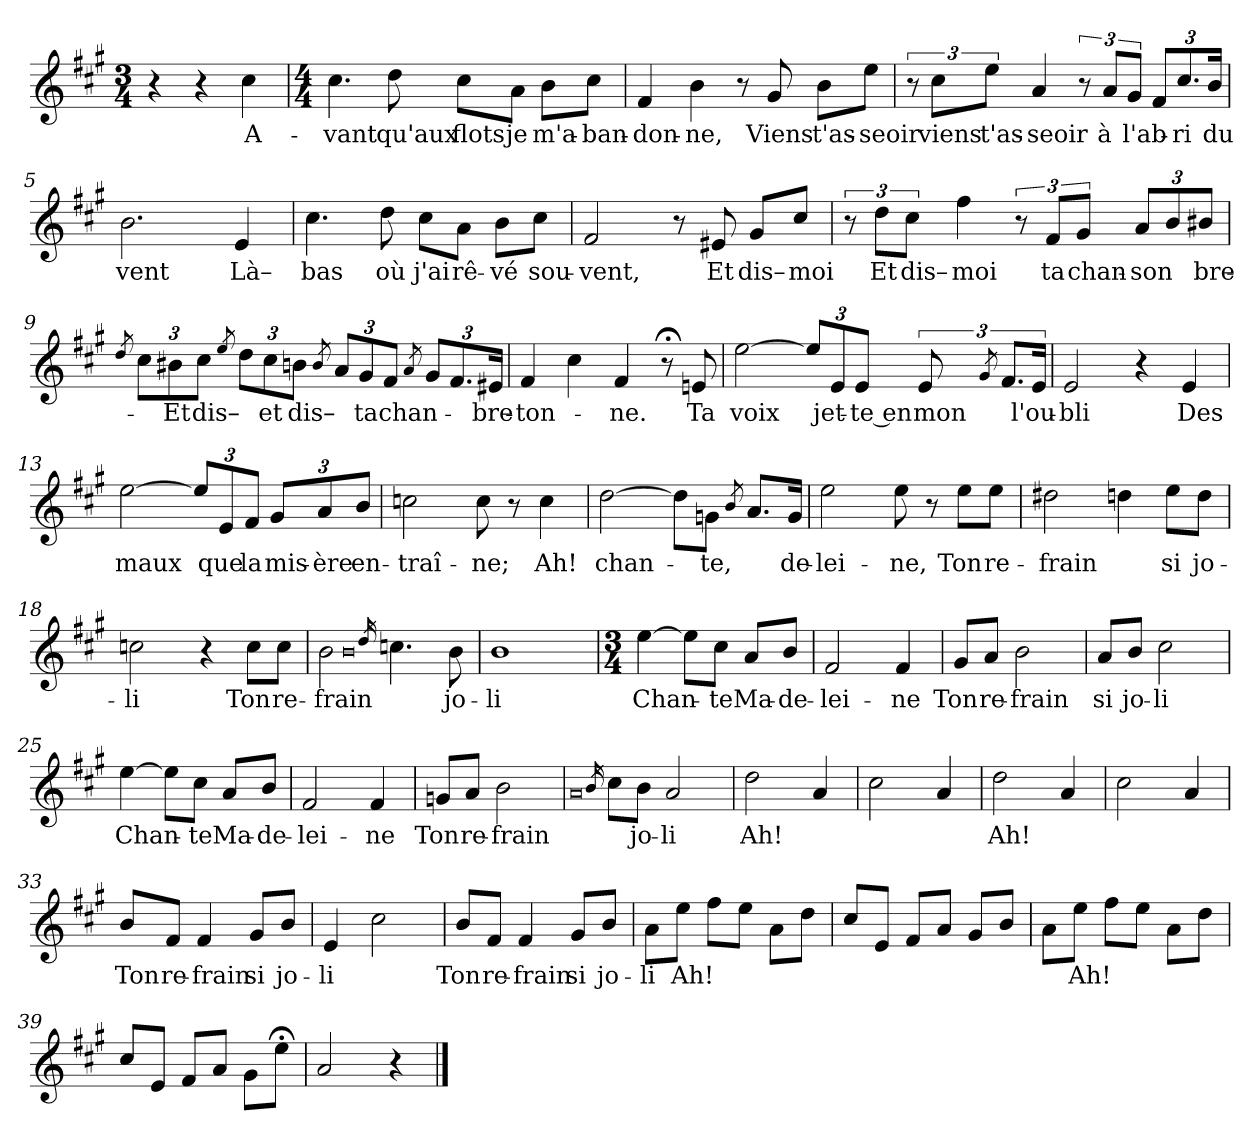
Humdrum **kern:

**kern	**text
*part1	*part1
*staff1	*staff1
*clefG2	*
*k[f#c#g#]	*
*M3/4	*
=1	=1
4r	.
4r	.
!	!LO:LY:b
4cc#\	A-
=2	=2
*M4/4	*
!	!LO:LY:b
4.cc#\	-vant
!	!LO:LY:b
8dd\	qu'aux
!	!LO:LY:b
8cc#\L	flots
!	!LO:LY:b
8a\J	je
!	!LO:LY:b
8b\L	m'a-
!	!LO:LY:b
8cc#\J	-ban-
=3	=3
!	!LO:LY:b
4f#/	-don-
!	!LO:LY:b
4b\	-ne,
8r	.
!	!LO:LY:b
8g#/	Viens
!	!LO:LY:b
8b\L	t'as-
!	!LO:LY:b
8ee\J	-seoir
=4	=4
12r	.
!	!LO:LY:b
12cc#\L	viens
!	!LO:LY:b
12ee\J	t'as-
!	!LO:LY:b
4a/	-seoir
12r	.
!	!LO:LY:b
12a/L	à
!	!LO:LY:b
12g#/J	l'ab-
12f#/L	.
!	!LO:LY:b
12.cc#/	-ri
!	!LO:LY:b
24b/Jk	du
=5	=5
!	!LO:LY:b
2.b\	vent
!	!LO:LY:b
4e/	Là–
!!LO:LB:g=z
=6	=6
!	!LO:LY:b
4.cc#\	bas
!	!LO:LY:b
8dd\	où
!	!LO:LY:b
8cc#\L	j'ai
!	!LO:LY:b
8a\J	rê-
!	!LO:LY:b
8b\L	-vé
!	!LO:LY:b
8cc#\J	sou-
=7	=7
!	!LO:LY:b
2f#/	-vent,
8r	.
!	!LO:LY:b
8e#X/	Et
!	!LO:LY:b
8g#/L	dis–
!	!LO:LY:b
8cc#/J	moi
=8	=8
12r	.
!	!LO:LY:b
12dd\L	Et
!	!LO:LY:b
12cc#\J	dis–
!	!LO:LY:b
4ff#\	moi
12r	.
!	!LO:LY:b
12f#/L	ta
!	!LO:LY:b
12g#/J	chan-
!	!LO:LY:b
12a/L	-son
12b/	.
!	!LO:LY:b
12b#X/J	bre-
!!LO:LB:g=z
=9	=9
8qdd/	.
12cc#\L	.
!	!LO:LY:b
12b#X\	Et
!	!LO:LY:b
12cc#\J	dis–
8qee/	.
12dd\L	.
!	!LO:LY:b
12cc#\	et
!	!LO:LY:b
12bn\J	dis–
8qb/	.
12a/L	.
!	!LO:LY:b
12g#/	ta
!	!LO:LY:b
12f#/J	chan-
8qa/	.
12g#/L	.
12.f#/	.
!	!LO:LY:b
24e#X/Jk	bre-
=10	=10
!	!LO:LY:b
4f#/	-ton-
4cc#\	.
!	!LO:LY:b
4f#/	-ne.
8r;<	.
!	!LO:LY:b
8en/	Ta
=11	=11
!	!LO:LY:b
[2ee\	voix
12ee/L]	.
!	!LO:LY:b
12e/	jet-
!	!LO:LY:b
12e/J	-te en
!	!LO:LY:b
12e/	mon
8qg#/	.
12.f#/L	.
!	!LO:LY:b
24e/Jk	l'ou-
=12	=12
!	!LO:LY:b
2e/	-bli
4r	.
!	!LO:LY:b
4e/	Des
!!LO:LB:g=z
=13	=13
!	!LO:LY:b
[2ee\	maux
12ee/L]	.
!	!LO:LY:b
12e/	que
!	!LO:LY:b
12f#/J	la
!	!LO:LY:b
12g#/L	mis-
!	!LO:LY:b
12a/	-ère
!	!LO:LY:b
12b/J	en-
=14	=14
!	!LO:LY:b
2ccn\	-traî-
!	!LO:LY:b
8cc\	-ne;
8r	.
!	!LO:LY:b
4cc\	Ah!
=15	=15
!	!LO:LY:b
[2dd\	chan-
8dd\L]	.
!	!LO:LY:b
8gn\J	-te,
8qb/	.
8.a/L	.
!	!LO:LY:b
16g/Jk	-de-
=16	=16
!	!LO:LY:b
2ee\	-lei-
!	!LO:LY:b
8ee\	-ne,
8r	.
!	!LO:LY:b
8ee\L	Ton
!	!LO:LY:b
8ee\J	re-
=17	=17
!	!LO:LY:b
2dd#X\	-frain
4ddn\	.
!	!LO:LY:b
8ee\L	si
!	!LO:LY:b
8dd\J	jo-
=18	=18
!	!LO:LY:b
2ccn\	-li
4r	.
!	!LO:LY:b
8cc\L	Ton
!	!LO:LY:b
8cc\J	re-
=19	=19
!	!LO:LY:b
2b\	-frain
0qb	.
16qdd/	.
4.ccn\	.
!	!LO:LY:b
8b\	jo-
=20	=20
!	!LO:LY:b
1b	-li
!!LO:LB:g=z
=21	=21
*M3/4	*
!	!LO:LY:b
[4ee\	Chan-
8ee\L]	.
!	!LO:LY:b
8cc#\J	-te
!	!LO:LY:b
8a/L	Ma-
!	!LO:LY:b
8b/J	-de-
=22	=22
!	!LO:LY:b
2f#/	-lei-
!	!LO:LY:b
4f#/	-ne
=23	=23
!	!LO:LY:b
8g#/L	Ton
!	!LO:LY:b
8a/J	re-
!	!LO:LY:b
2b\	-frain
=24	=24
!	!LO:LY:b
8a/L	si
!	!LO:LY:b
8b/J	jo-
!	!LO:LY:b
2cc#\	-li
=25	=25
!	!LO:LY:b
[4ee\	Chan-
8ee\L]	.
!	!LO:LY:b
8cc#\J	-te
!	!LO:LY:b
8a/L	Ma-
!	!LO:LY:b
8b/J	-de-
=26	=26
!	!LO:LY:b
2f#/	-lei-
!	!LO:LY:b
4f#/	-ne
=27	=27
!	!LO:LY:b
8gn/L	Ton
!	!LO:LY:b
8a/J	re-
!	!LO:LY:b
2b\	-frain
=28	=28
0qa	.
16qb/	.
8cc#\L	.
!	!LO:LY:b
8b\J	jo-
!	!LO:LY:b
2a/	-li
=29	=29
!	!LO:LY:b
2dd\	Ah!
4a/	.
=30	=30
2cc#\	.
4a/	.
!!LO:LB:g=z
=31	=31
!	!LO:LY:b
2dd\	Ah!
4a/	.
=32	=32
2cc#\	.
4a/	.
=33	=33
!	!LO:LY:b
8b/L	Ton
!	!LO:LY:b
8f#/J	re-
!	!LO:LY:b
4f#/	-frain
!	!LO:LY:b
8g#/L	si
!	!LO:LY:b
8b/J	jo-
=34	=34
!	!LO:LY:b
4e/	-li
2cc#\	.
=35	=35
!	!LO:LY:b
8b/L	Ton
!	!LO:LY:b
8f#/J	re-
!	!LO:LY:b
4f#/	-frain
!	!LO:LY:b
8g#/L	si
!	!LO:LY:b
8b/J	jo-
=36	=36
!	!LO:LY:b
8a\L	-li
!	!LO:LY:b
8ee\J	Ah!
8ff#\L	.
8ee\J	.
8a\L	.
8dd\J	.
=37	=37
8cc#/L	.
8e/J	.
8f#/L	.
8a/J	.
8g#/L	.
8b/J	.
=38	=38
8a\L	.
!	!LO:LY:b
8ee\J	Ah!
8ff#\L	.
8ee\J	.
8a\L	.
8dd\J	.
=39	=39
8cc#/L	.
8e/J	.
8f#/L	.
8a/J	.
8g#\L	.
8ee;<\J	.
!!LO:LB:g=z
=40	=40
2a/	.
4r	.
==	==
*-	*-
